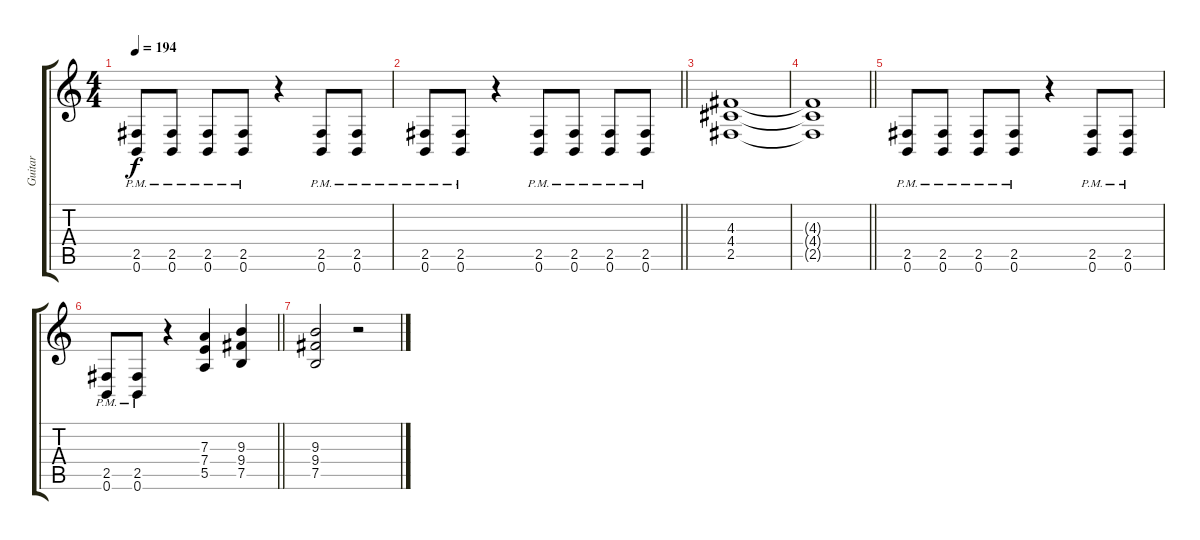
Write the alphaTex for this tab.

\track ("Guitar" "Guitar") {instrument distortionguitar}
\staff {score tabs}
\tuning (B3 Gb3 D3 A2 E2 B1) {hide}
\ts (4 4)
\tempo 194
\clef g2
\ks c
(2.5{pm} 0.6{pm}).8{dy f} (2.5{pm} 0.6{pm}).8 (2.5{pm} 0.6{pm}).8 (2.5{pm} 0.6{pm}).8 r.4 (2.5{pm} 0.6{pm}).8 (2.5{pm} 0.6{pm}).8 |
\barLineRight lightlight
(2.5{pm} 0.6{pm}).8 (2.5{pm} 0.6{pm}).8 r.4 (2.5{pm} 0.6{pm}).8 (2.5{pm} 0.6{pm}).8 (2.5{pm} 0.6{pm}).8 (2.5{pm} 0.6{pm}).8 |
(4.3 4.4 2.5).1 |
\barLineRight lightlight
(4.3{t} 4.4{t} 2.5{t}).1 |
(2.5{pm} 0.6{pm}).8 (2.5{pm} 0.6{pm}).8 (2.5{pm} 0.6{pm}).8 (2.5{pm} 0.6{pm}).8 r.4 (2.5{pm} 0.6{pm}).8 (2.5{pm} 0.6{pm}).8 |
\barLineRight lightlight
(2.5{pm} 0.6{pm}).8 (2.5{pm} 0.6{pm}).8 r.4 (7.3 7.4 5.5).4 (9.3 9.4 7.5).4 |
(9.3 9.4 7.5).2 r.2
